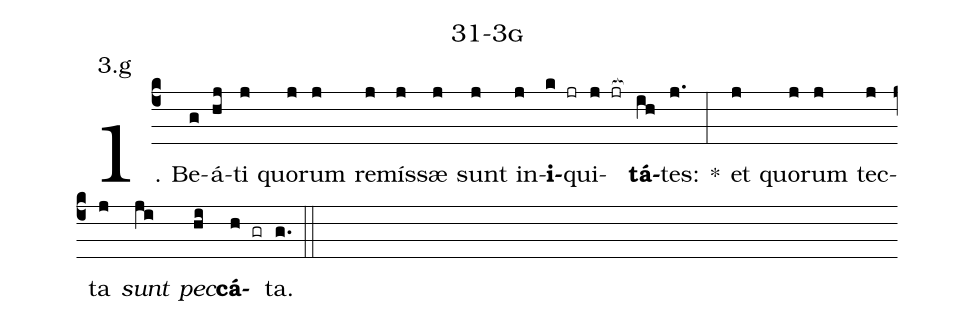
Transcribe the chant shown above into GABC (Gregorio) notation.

name: 31-3g;
annotation: 3.g;
%%
(c4)1. Be(g)á(hj)ti(j) quo(j)rum(j) re(j)mís(j)sæ(j) sunt(j) in(j)<b>i</b>(k jr)qui(j jr[ocb:1{])<b>tá</b>(ih[ocb:0}])tes:(j.) *(:) et(j) quo(j)rum(j) tec(j)ta(j) <i>sunt</i>(ji) <i>pec</i>(hi)<b>cá</b>(h gr)ta.(g.) (::)
